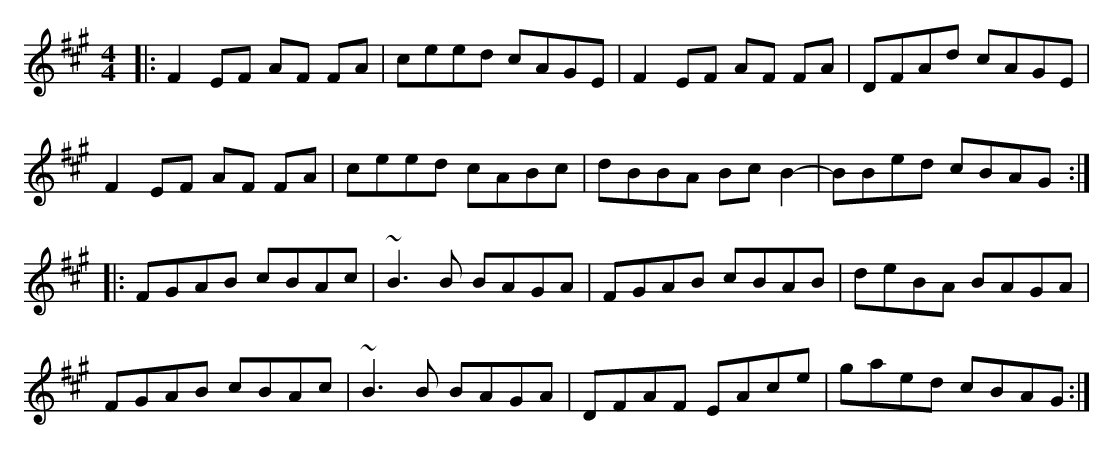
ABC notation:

X:1
M:4/4
K:A
|: F2 EF AF FA | ceed cAGE | F2 EF AF FA | DFAd cAGE|
F2 EF AF FA | ceed cABc | dBBA BcB2-|-BBed cBAG :|
|: FGAB cBAc | ~B3B BAGA | FGAB cBAB | deBA BAGA |
FGAB cBAc | ~B3B BAGA | DFAF EAce | gaed cBAG :|
